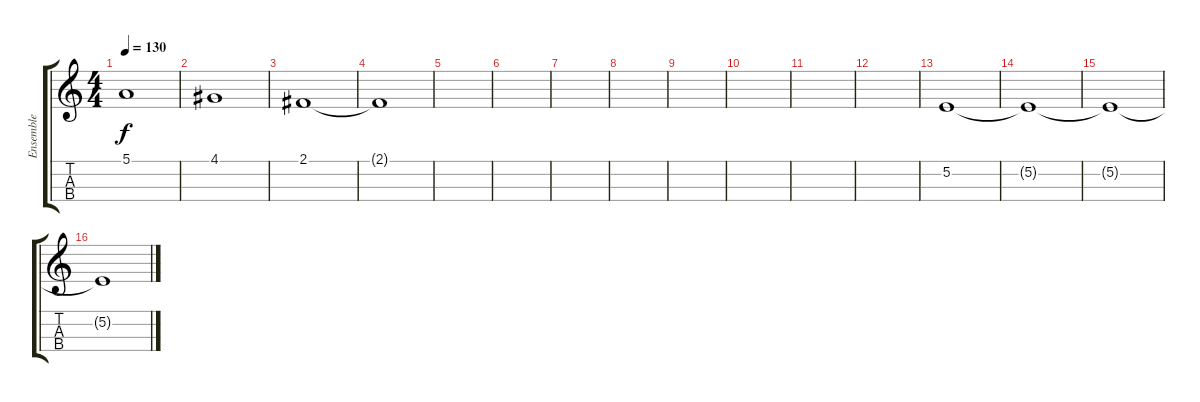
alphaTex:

\track ("Ensemble" "Ensemble") {instrument stringensemble2}
\staff {score tabs}
\tuning (E4 B3 G3 D3) {hide}
\ts (4 4)
\tempo 130
\clef g2
\ks c
5.1.1{dy f} |
4.1.1 |
2.1.1{volume 0} |
2.1{t}.1 |
|
|
|
|
|
|
|
|
5.2.1{volume 8} |
5.2{t}.1 |
5.2{t}.1 |
5.2{t}.1
